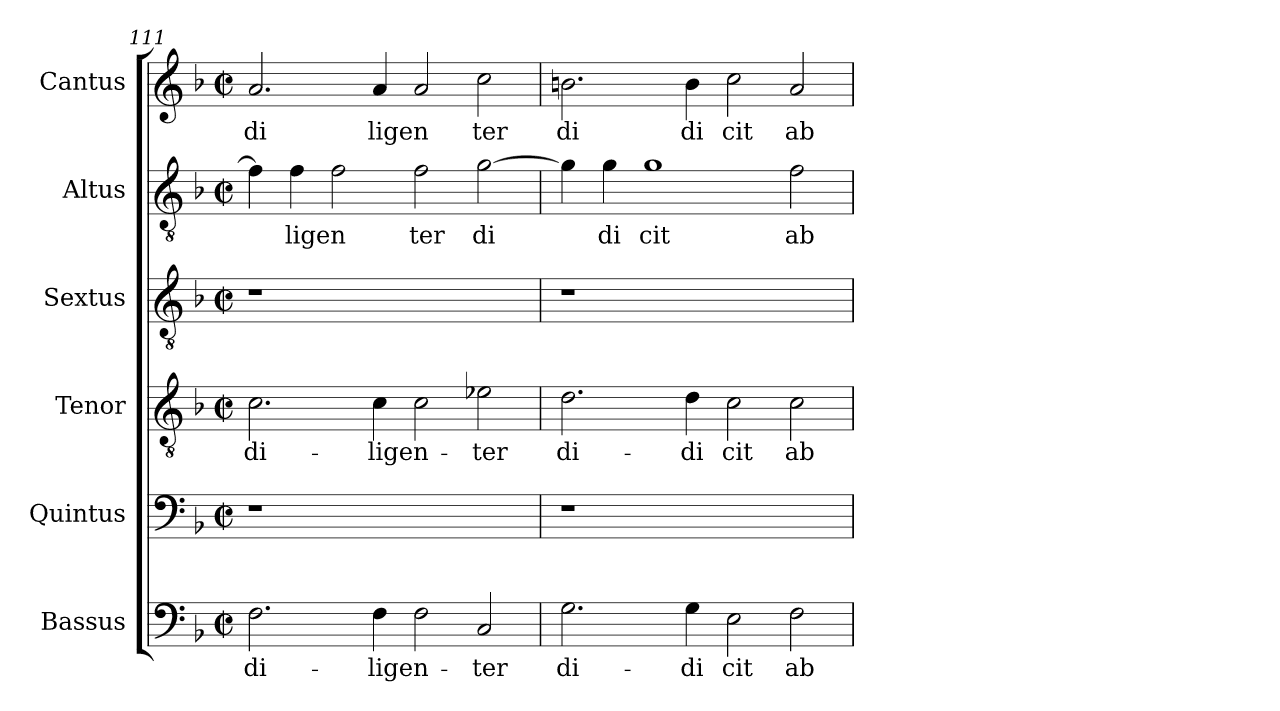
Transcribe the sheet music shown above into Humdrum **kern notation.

**kern	**text	**kern	**kern	**text	**kern	**kern	**text	**kern	**text
*part6	*part6	*part5	*part4	*part4	*part3	*part2	*part2	*part1	*part1
*staff6	*staff6	*staff5	*staff4	*staff4	*staff3	*staff2	*staff2	*staff1	*staff1
*I"Bassus	*	*I"Quintus	*I"Tenor	*	*I"Sextus	*I"Altus	*	*I"Cantus	*
*I'Bassus	*	*I'Quintus	*I'Tenor	*	*I'Sextus	*I'Altus	*	*I'Cantus	*
*clefF4	*	*clefF4	*clefGv2	*	*clefGv2	*clefGv2	*	*clefG2	*
*k[b-]	*	*k[b-]	*k[b-]	*	*k[b-]	*k[b-]	*	*k[b-]	*
*F:	*	*F:	*F:	*	*F:	*F:	*	*F:	*
*M2/2	*	*M2/2	*M2/2	*	*M2/2	*M2/2	*	*M2/2	*
*met(c|)	*	*met(c|)	*met(c|)	*	*met(c|)	*met(c|)	*	*met(c|)	*
=111	=111	=111	=111	=111	=111	=111	=111	=111	=111
!	!LO:LY:b:cj	!	!	!LO:LY:b:cj	!	!	!	!	!LO:LY:b:cj
2.F\	di-	1r	2.c\	di-	1r	4f\]	.	2.a/	di
!	!	!	!	!	!	!	!LO:LY:b	!	!
.	.	.	.	.	.	4f\	ligen	.	.
.	.	.	.	.	.	2f\	.	.	.
!	!LO:LY:b	!	!	!LO:LY:b	!	!	!	!	!LO:LY:b
4F\	-ligen-	.	4c\	-ligen-	.	.	.	4a/	ligen
!	!	!	!	!	!	!	!LO:LY:b:cj	!	!
2F\	.	1ryy	2c\	.	1ryy	2f\	ter	2a/	.
!	!LO:LY:b:cj	!	!	!LO:LY:b:cj	!	!	!LO:LY:b:cj	!	!LO:LY:b:cj
2C/	-ter	.	2e-X\	-ter	.	[>2g\	di	2cc\	ter
=112	=112	=112	=112	=112	=112	=112	=112	=112	=112
!	!LO:LY:b:cj	!	!	!LO:LY:b:cj	!	!	!	!	!LO:LY:b:cj
2.G\	di-	1r	2.d\	di-	1r	4g\]	.	2.bn\	di
!	!	!	!	!	!	!	!LO:LY:b:cj	!	!
.	.	.	.	.	.	4g\	di	.	.
!	!	!	!	!	!	!	!LO:LY:b:cj	!	!
.	.	.	.	.	.	1g	cit	.	.
!	!LO:LY:b:cj	!	!	!LO:LY:b:cj	!	!	!	!	!LO:LY:b:cj
4G\	-di	.	4d\	-di	.	.	.	4b\	di
!	!LO:LY:b:cj	!	!	!LO:LY:b:cj	!	!	!	!	!LO:LY:b:cj
2E\	cit	1ryy	2c\	cit	1ryy	.	.	2cc\	cit
!	!LO:LY:b:cj	!	!	!LO:LY:b:cj	!	!	!LO:LY:b:cj	!	!LO:LY:b:cj
2F\	ab	.	2c\	ab	.	2f\	ab	2a/	ab
=	=	=	=	=	=	=	=	=	=
*-	*-	*-	*-	*-	*-	*-	*-	*-	*-
